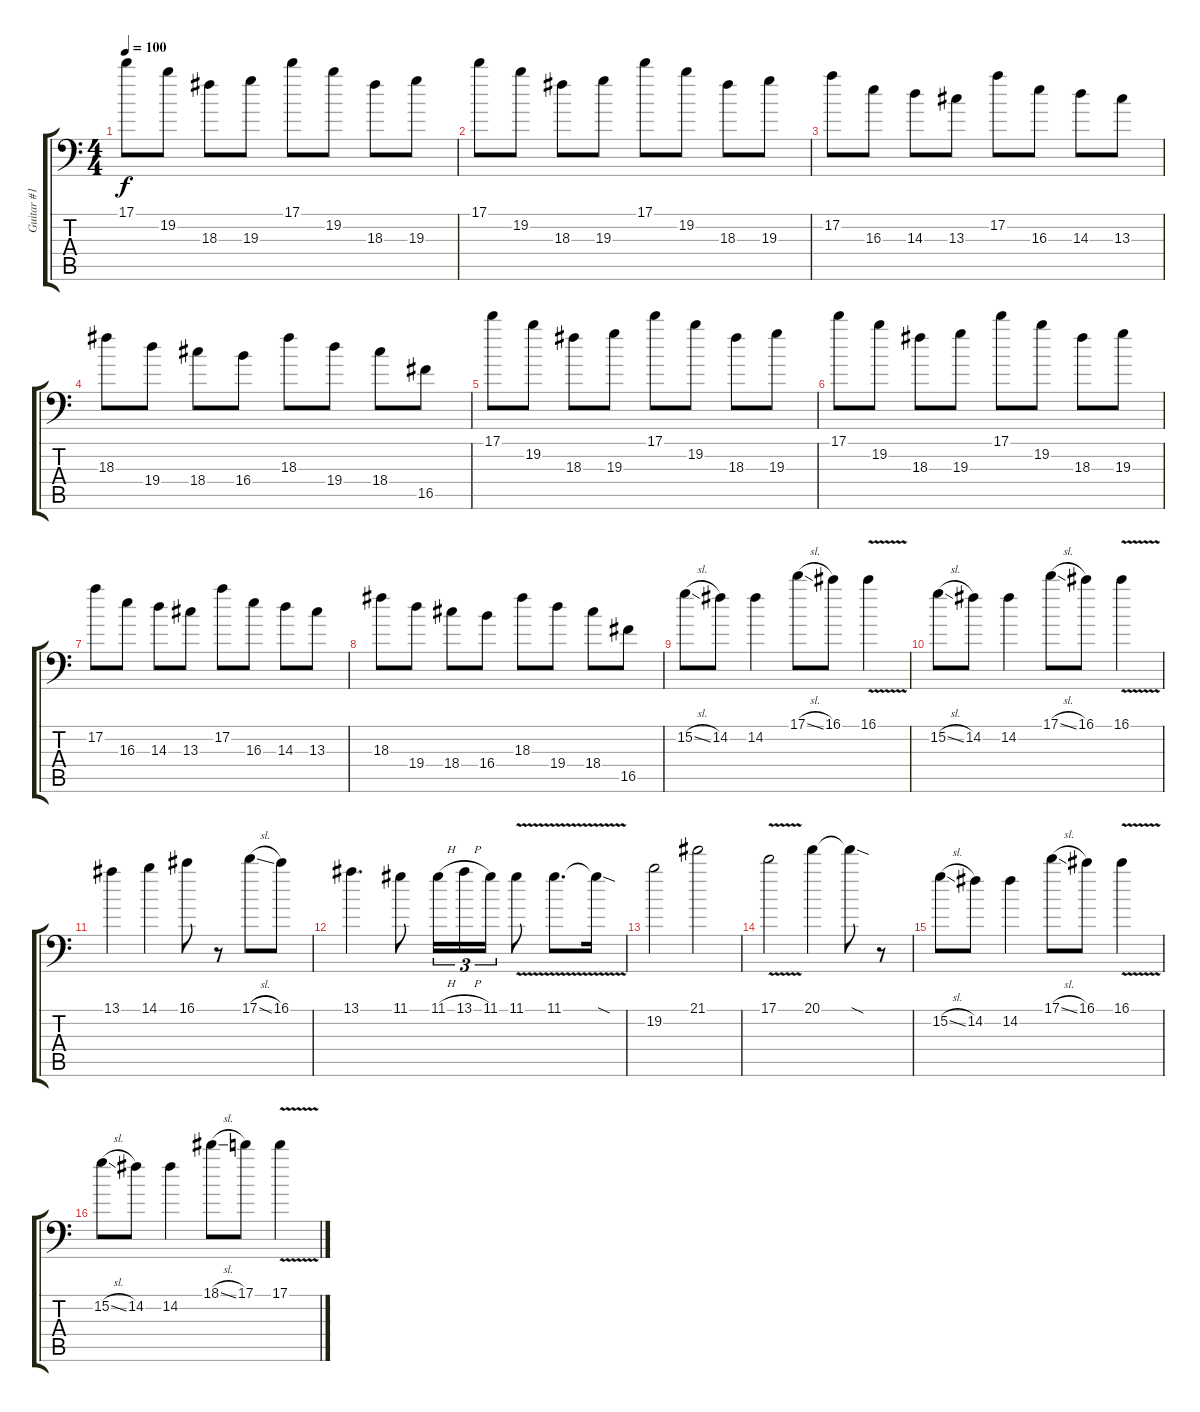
\track ("Guitar #1" "Guitar #1") {instrument distortionguitar}
\staff {score tabs}
\tuning (A3 E3 C3 G2 D2 A1) {hide}
\ts (4 4)
\tempo 100
\clef f4
\ks c
17.1.8{dy f} 19.2.8 18.3.8 19.3.8 17.1.8 19.2.8 18.3.8 19.3.8 |
17.1.8 19.2.8 18.3.8 19.3.8 17.1.8 19.2.8 18.3.8 19.3.8 |
17.2.8 16.3.8 14.3.8 13.3.8 17.2.8 16.3.8 14.3.8 13.3.8 |
18.3.8 19.4.8 18.4.8 16.4.8 18.3.8 19.4.8 18.4.8 16.5.8 |
17.1.8 19.2.8 18.3.8 19.3.8 17.1.8 19.2.8 18.3.8 19.3.8 |
17.1.8 19.2.8 18.3.8 19.3.8 17.1.8 19.2.8 18.3.8 19.3.8 |
17.2.8 16.3.8 14.3.8 13.3.8 17.2.8 16.3.8 14.3.8 13.3.8 |
18.3.8 19.4.8 18.4.8 16.4.8 18.3.8 19.4.8 18.4.8 16.5.8 |
15.2{sl}.8 14.2.8 14.2.4 17.1{sl}.8 16.1.8 16.1{v}.4 |
15.2{sl}.8 14.2.8 14.2.4 17.1{sl}.8 16.1.8 16.1{v}.4 |
13.1.4 14.1.4 16.1.8 r.8 17.1{sl}.8 16.1.8 |
13.1.4{d} 11.1.8 11.1{h}.16{tu (3 2)} 13.1{h}.16{tu (3 2)} 11.1.16{tu (3 2)} 11.1{v}.8 11.1{v}.8{d} 11.1{sod t}.16 |
19.2.2 21.1.2 |
17.1{v}.2 20.1.4 20.1{sod t}.8 r.8 |
15.2{sl}.8 14.2.8 14.2.4 17.1{sl}.8 16.1.8 16.1{v}.4 |
15.2{sl}.8 14.2.8 14.2.4 18.1{sl}.8 17.1.8 17.1{v}.4
